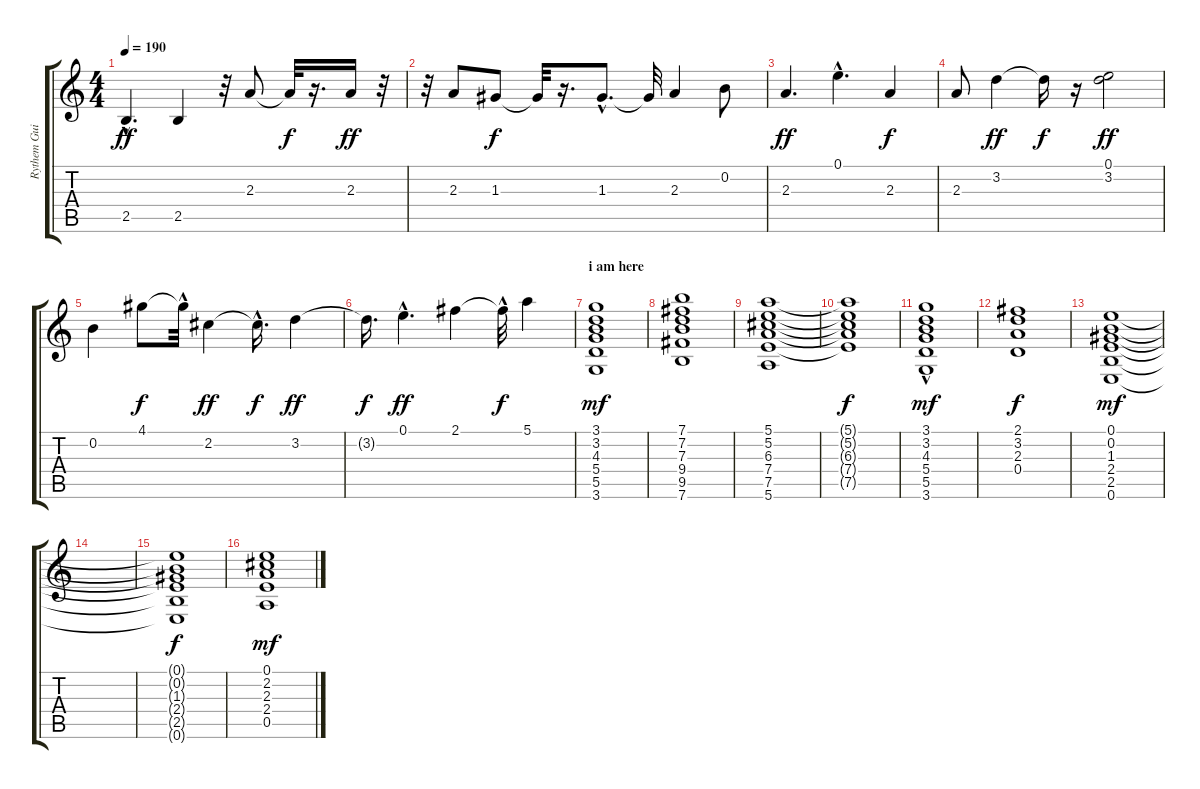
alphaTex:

\track ("Rythem Guitar" "Rythem Gui") {instrument overdrivenguitar}
\staff {score tabs}
\tuning (E4 B3 G3 D3 A2 E2) {hide}
\ts (4 4)
\tempo 190
\clef g2
\ks c
2.5{hac}.4{d dy ff} 2.5.4 r.32 2.3.8 2.3{t}.32{dy f} r.16{d} 2.3.16{dy ff} r.32 |
r.32 2.3.8 1.3.8{dy f} 1.3{t}.32 r.16{d} 1.3{hac}.8{d} 1.3{t}.32 2.3.4 0.2.8 |
2.3.4{d dy ff} 0.1{hac}.4{d} 2.3.4{dy f} |
2.3.8 3.2.4{dy ff} 3.2{t}.16{dy f} r.16 (0.1 3.2).2{dy ff} |
0.2.4 4.1.8{dy f} 4.1{hac t}.32 2.2.4{dy ff} 2.2{hac t}.16{d dy f} 3.2.4{dy ff} |
3.2{t}.16{d dy f} 0.1{hac}.4{d dy ff} 2.1.4 2.1{hac t}.32{dy f} 5.1.4 |
\section ("" "i am here")
(3.1 3.2 4.3 5.4 5.5 3.6).1{dy mf} |
(7.1 7.2 7.3 9.4 9.5 7.6).1 |
(5.1 5.2 6.3 7.4 7.5 5.6).1 |
(5.1{t} 5.2{t} 6.3{t} 7.4{t} 7.5{t}).1{dy f} |
(3.1 3.2 4.3 5.4 5.5{hac} 3.6).1{dy mf} |
(2.1 3.2 2.3 0.4).1{dy f} |
(0.1 0.2 1.3 2.4 2.5 0.6).1{dy mf} |
|
(0.1{t} 0.2{t} 1.3{t} 2.4{t} 2.5{t} 0.6{t}).1{dy f} |
(0.1 2.2 2.3 2.4 0.5).1{dy mf}
